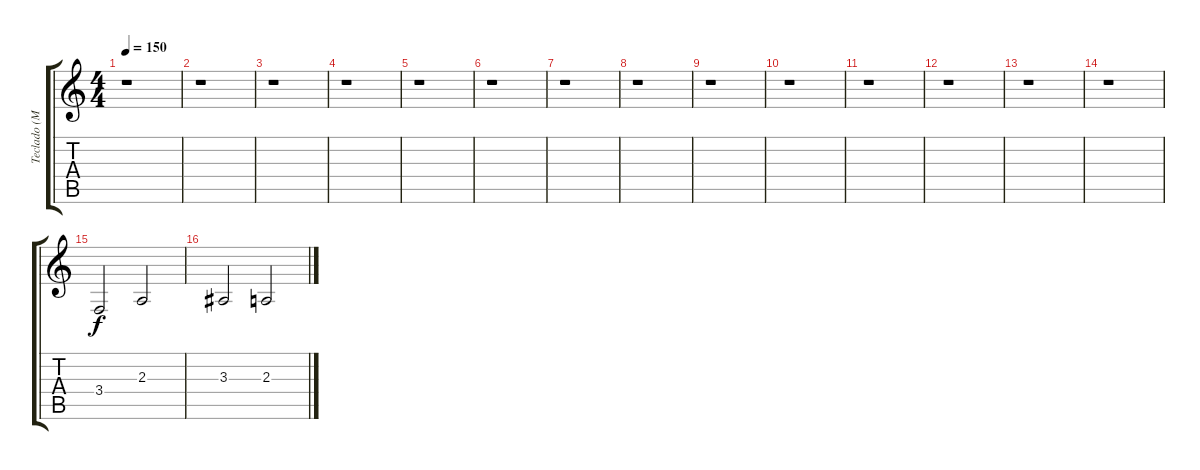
\track ("Teclado (Mão Direita)" "Teclado (M") {instrument stringensemble1}
\staff {score tabs}
\tuning (E4 B3 G3 D3 A2 E2) {hide}
\ts (4 4)
\tempo 150
\clef g2
\ks c
r.1{dy f} |
r.1 |
r.1 |
r.1 |
r.1 |
r.1 |
r.1 |
r.1 |
r.1 |
r.1 |
r.1 |
r.1 |
r.1 |
r.1 |
3.4.2 2.3.2 |
3.3.2 2.3.2
